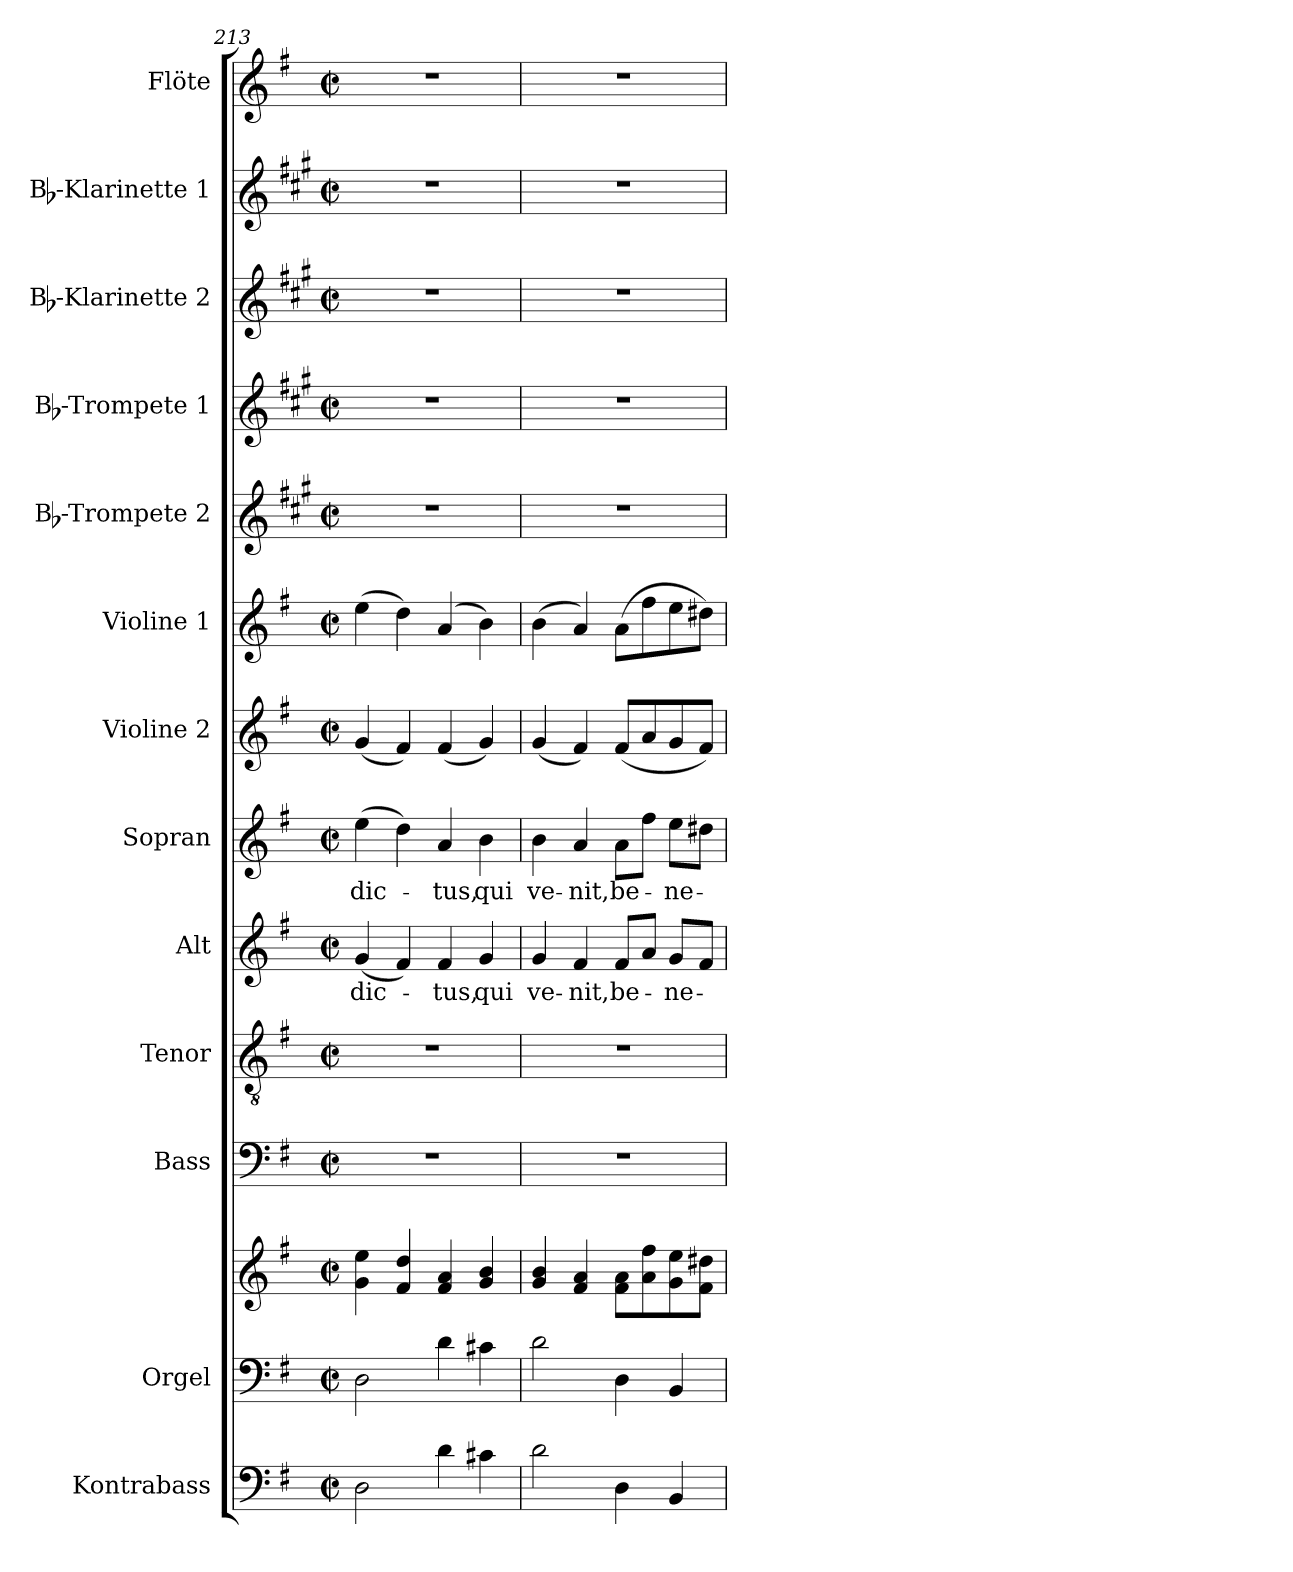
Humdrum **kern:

**kern	**kern	**kern	**kern	**kern	**kern	**text	**kern	**text	**kern	**kern	**kern	**kern	**kern	**kern	**kern
*part13	*part12	*part12	*part11	*part10	*part9	*part9	*part8	*part8	*part7	*part6	*part5	*part4	*part3	*part2	*part1
*staff14	*staff13	*staff12	*staff11	*staff10	*staff9	*staff9	*staff8	*staff8	*staff7	*staff6	*staff5	*staff4	*staff3	*staff2	*staff1
*I"Kontrabass	*I"Orgel	*	*I"Bass	*I"Tenor	*I"Alt	*	*I"Sopran	*	*I"Violine 2	*I"Violine 1	*I"Bb-Trompete 2	*I"Bb-Trompete 1	*I"Bb-Klarinette 2	*I"Bb-Klarinette 1	*I"Flöte
*I'Kb.	*I'Org.	*	*I'B.	*I'T.	*I'A.	*	*I'S.	*	*I'Vl. 2	*I'Vl. 1	*I'Bb Trp. 2	*I'Bb Trp. 1	*I'Bb Kl. 2	*I'Bb Kl. 1	*I'Fl.
*clefF4	*clefF4	*clefG2	*clefF4	*clefGv2	*clefG2	*	*clefG2	*	*clefG2	*clefG2	*clefG2	*clefG2	*clefG2	*clefG2	*clefG2
*ITrd7c12	*	*	*	*	*	*	*	*	*	*	*ITrd1c2	*ITrd1c2	*ITrd1c2	*ITrd1c2	*
*k[f#]	*k[f#]	*k[f#]	*k[f#]	*k[f#]	*k[f#]	*	*k[f#]	*	*k[f#]	*k[f#]	*k[f#]	*k[f#]	*k[f#]	*k[f#]	*k[f#]
*G:	*G:	*G:	*G:	*G:	*G:	*	*G:	*	*G:	*G:	*G:	*G:	*G:	*G:	*G:
*M2/2	*M2/2	*M2/2	*M2/2	*M2/2	*M2/2	*	*M2/2	*	*M2/2	*M2/2	*M2/2	*M2/2	*M2/2	*M2/2	*M2/2
*met(c|)	*met(c|)	*met(c|)	*met(c|)	*met(c|)	*met(c|)	*	*met(c|)	*	*met(c|)	*met(c|)	*met(c|)	*met(c|)	*met(c|)	*met(c|)	*met(c|)
=213	=213	=213	=213	=213	=213	=213	=213	=213	=213	=213	=213	=213	=213	=213	=213
!	!	!	!	!	!	!LO:LY:b	!	!LO:LY:b	!	!	!	!	!	!	!
2DD\	2D\	4g\ 4ee\	1r	1r	(<4g/	-dic-	(>4ee\	-dic-	(<4g/	(>4ee\	1r	1r	1r	1r	1r
.	.	4f#/ 4dd/	.	.	4f#/)	.	4dd\)	.	4f#/)	4dd\)	.	.	.	.	.
!	!	!	!	!	!	!LO:LY:b	!	!LO:LY:b	!	!	!	!	!	!	!
4D\	4d\	4f#/ 4a/	.	.	4f#/	-tus,	4a/	-tus,	(<4f#/	(4a/	.	.	.	.	.
!	!	!	!	!	!	!LO:LY:b	!	!LO:LY:b	!	!	!	!	!	!	!
4C#X\	4c#X\	4g/ 4b/	.	.	4g/	qui	4b\	qui	4g/)	4b\)	.	.	.	.	.
=214	=214	=214	=214	=214	=214	=214	=214	=214	=214	=214	=214	=214	=214	=214	=214
!	!	!	!	!	!	!LO:LY:b	!	!LO:LY:b	!	!	!	!	!	!	!
2D\	2d\	4g/ 4b/	1r	1r	4g/	ve-	4b\	ve-	(<4g/	(>4b\	1r	1r	1r	1r	1r
!	!	!	!	!	!	!LO:LY:b	!	!LO:LY:b	!	!	!	!	!	!	!
.	.	4f#/ 4a/	.	.	4f#/	-nit,	4a/	-nit,	4f#/)	4a/)	.	.	.	.	.
!	!	!	!	!	!	!LO:LY:b	!	!LO:LY:b	!	!	!	!	!	!	!
4DD\	4D\	8f#\ 8a\L	.	.	8f#/L	be-	8a\L	be-	(<8f#/L	(>8a\L	.	.	.	.	.
.	.	8a\ 8ff#\	.	.	8a/J	.	8ff#\J	.	8a/	8ff#\	.	.	.	.	.
!	!	!	!	!	!	!LO:LY:b	!	!LO:LY:b	!	!	!	!	!	!	!
4BBB/	4BB/	8g\ 8ee\	.	.	8g/L	-ne-	8ee\L	-ne-	8g/	8ee\	.	.	.	.	.
.	.	8f#\ 8dd#X\J	.	.	8f#/J	.	8dd#X\J	.	8f#/J)	8dd#X\J)	.	.	.	.	.
=	=	=	=	=	=	=	=	=	=	=	=	=	=	=	=
*-	*-	*-	*-	*-	*-	*-	*-	*-	*-	*-	*-	*-	*-	*-	*-
